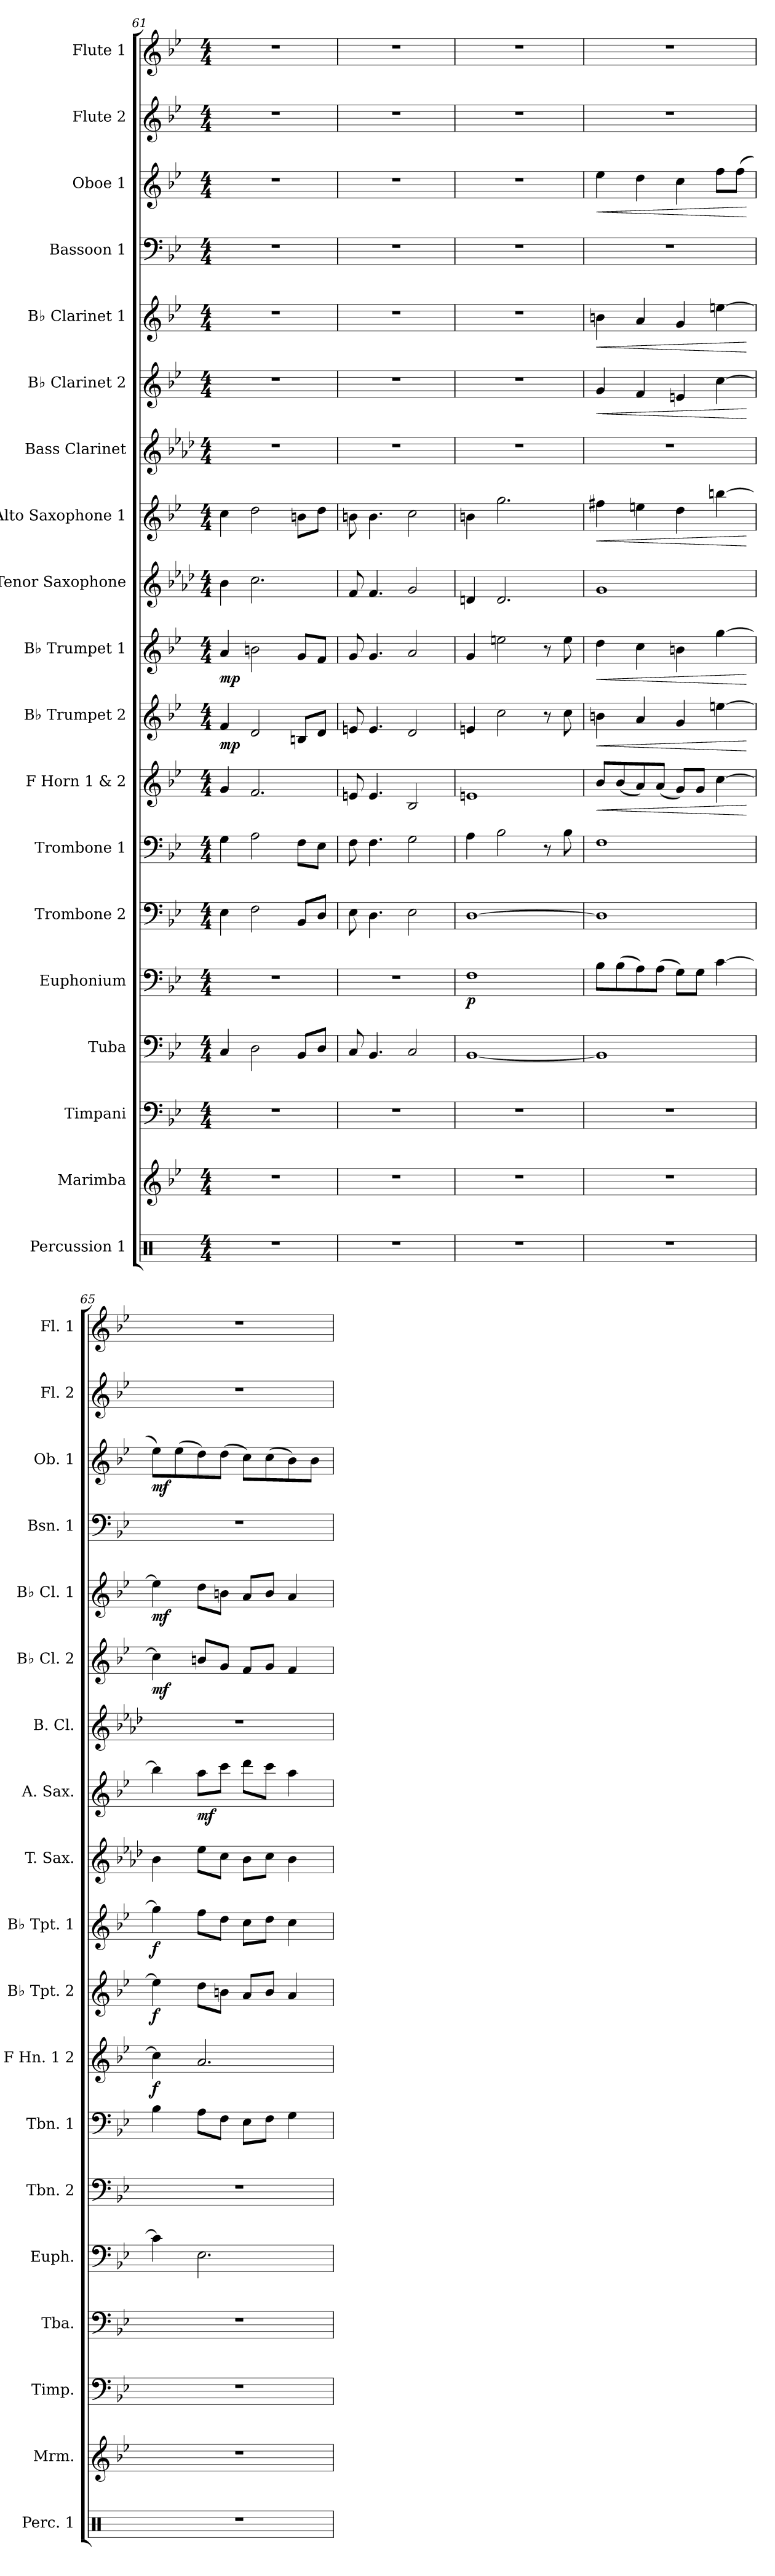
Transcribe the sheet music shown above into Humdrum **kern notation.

**kern	**kern	**kern	**kern	**kern	**dynam	**kern	**kern	**kern	**dynam	**kern	**dynam	**kern	**dynam	**kern	**kern	**dynam	**kern	**kern	**dynam	**kern	**dynam	**kern	**kern	**dynam	**kern	**kern
*part19	*part18	*part17	*part16	*part15	*part15	*part14	*part13	*part12	*part12	*part11	*part11	*part10	*part10	*part9	*part8	*part8	*part7	*part6	*part6	*part5	*part5	*part4	*part3	*part3	*part2	*part1
*staff19	*staff18	*staff17	*staff16	*staff15	*staff15	*staff14	*staff13	*staff12	*staff12	*staff11	*staff11	*staff10	*staff10	*staff9	*staff8	*staff8	*staff7	*staff6	*staff6	*staff5	*staff5	*staff4	*staff3	*staff3	*staff2	*staff1
*I"Percussion 1	*I"Marimba	*I"Timpani	*I"Tuba	*I"Euphonium	*	*I"Trombone 2	*I"Trombone 1	*I"F Horn 1 &amp; 2	*	*I"B♭ Trumpet 2	*	*I"B♭ Trumpet 1	*	*I"Tenor Saxophone	*I"Alto Saxophone 1	*	*I"Bass Clarinet	*I"B♭ Clarinet 2	*	*I"B♭ Clarinet 1	*	*I"Bassoon 1	*I"Oboe 1	*	*I"Flute 2	*I"Flute 1
*I'Perc. 1	*I'Mrm.	*I'Timp.	*I'Tba.	*I'Euph.	*	*I'Tbn. 2	*I'Tbn. 1	*I'F Hn. 1 2	*	*I'B♭ Tpt. 2	*	*I'B♭ Tpt. 1	*	*I'T. Sax.	*I'A. Sax.	*	*I'B. Cl.	*I'B♭ Cl. 2	*	*I'B♭ Cl. 1	*	*I'Bsn. 1	*I'Ob. 1	*	*I'Fl. 2	*I'Fl. 1
*clefX	*clefG2	*clefF4	*clefF4	*clefF4	*	*clefF4	*clefF4	*clefG2	*	*clefG2	*	*clefG2	*	*clefG2	*clefG2	*	*clefG2	*clefG2	*	*clefG2	*	*clefF4	*clefG2	*	*clefG2	*clefG2
*	*	*	*	*	*	*	*	*ITrd4c7	*	*ITrd1c2	*	*ITrd1c2	*	*ITrd8c14	*ITrd5c9	*	*ITrd8c14	*ITrd1c2	*	*ITrd1c2	*	*	*	*	*	*
*k[]	*k[b-e-]	*k[b-e-]	*k[b-e-]	*k[b-e-]	*	*k[b-e-]	*k[b-e-]	*k[b-e-a-]	*	*k[b-e-a-d-]	*	*k[b-e-a-d-]	*	*k[b-e-a-d-]	*k[b-e-a-d-g-]	*	*k[b-e-a-d-]	*k[b-e-a-d-]	*	*k[b-e-a-d-]	*	*k[b-e-]	*k[b-e-]	*	*k[b-e-]	*k[b-e-]
*M4/4	*M4/4	*M4/4	*M4/4	*M4/4	*	*M4/4	*M4/4	*M4/4	*	*M4/4	*	*M4/4	*	*M4/4	*M4/4	*	*M4/4	*M4/4	*	*M4/4	*	*M4/4	*M4/4	*	*M4/4	*M4/4
=61	=61	=61	=61	=61	=61	=61	=61	=61	=61	=61	=61	=61	=61	=61	=61	=61	=61	=61	=61	=61	=61	=61	=61	=61	=61	=61
!	!	!	!	!	!	!	!	!	!	!	!LO:DY:b	!	!LO:DY:b	!	!	!	!	!	!	!	!	!	!	!	!	!
1r	1r	1r	4C/	1r	.	4E-\	4G\	4c/	.	4e-/	mp	4g/	mp	4B-\	4e-\	.	1r	1r	.	1r	.	1r	1r	.	1r	1r
.	.	.	2D\	.	.	2F\	2A\	2.B-/	.	2c/	.	2an\	.	2.c\	2f\	.	.	.	.	.	.	.	.	.	.	.
.	.	.	8BB-/L	.	.	8BB-/L	8F\L	.	.	8An/L	.	8f/L	.	.	8dn\L	.	.	.	.	.	.	.	.	.	.	.
.	.	.	8D/J	.	.	8D/J	8E-\J	.	.	8c/J	.	8e-/J	.	.	8f\J	.	.	.	.	.	.	.	.	.	.	.
=62	=62	=62	=62	=62	=62	=62	=62	=62	=62	=62	=62	=62	=62	=62	=62	=62	=62	=62	=62	=62	=62	=62	=62	=62	=62	=62
1r	1r	1r	8C/	1r	.	8E-\	8F\	8An/	.	8dn/	.	8f/	.	8F/	8dn\	.	1r	1r	.	1r	.	1r	1r	.	1r	1r
.	.	.	4.BB-/	.	.	4.D\	4.F\	4.A/	.	4.d/	.	4.f/	.	4.F/	4.d\	.	.	.	.	.	.	.	.	.	.	.
.	.	.	2C/	.	.	2E-\	2G\	2E-/	.	2c/	.	2g/	.	2G/	2e-\	.	.	.	.	.	.	.	.	.	.	.
=63	=63	=63	=63	=63	=63	=63	=63	=63	=63	=63	=63	=63	=63	=63	=63	=63	=63	=63	=63	=63	=63	=63	=63	=63	=63	=63
!	!	!	!	!	!LO:DY:b	!	!	!	!	!	!	!	!	!	!	!	!	!	!	!	!	!	!	!	!	!
1r	1r	1r	[1BB-	1F	p	[1D	4A\	1An	.	4dn/	.	4f/	.	4Dn/	4dn\	.	1r	1r	.	1r	.	1r	1r	.	1r	1r
.	.	.	.	.	.	.	2B-\	.	.	2b-\	.	2ddn\	.	2.D/	2.b-\	.	.	.	.	.	.	.	.	.	.	.
.	.	.	.	.	.	.	8r	.	.	8r	.	8r	.	.	.	.	.	.	.	.	.	.	.	.	.	.
.	.	.	.	.	.	.	8B-\	.	.	8b-\	.	8dd\	.	.	.	.	.	.	.	.	.	.	.	.	.	.
=64	=64	=64	=64	=64	=64	=64	=64	=64	=64	=64	=64	=64	=64	=64	=64	=64	=64	=64	=64	=64	=64	=64	=64	=64	=64	=64
!	!	!	!	!	!	!	!	!	!LO:HP:b	!	!LO:HP:b	!	!LO:HP:b	!	!	!LO:HP:b	!	!	!LO:HP:b	!	!LO:HP:b	!	!	!LO:HP:b	!	!
1r	1r	1r	1BB-]	8B-\L	.	1D]	1F	8e-/L	<	4an\	<	4cc\	<	1G	4an\	<	1r	4f/	<	4an\	<	1r	4ee-\	<	1r	1r
.	.	.	.	(8B-\	.	.	.	(8e-/	.	.	.	.	.	.	.	.	.	.	.	.	.	.	.	.	.	.
.	.	.	.	8A\)	.	.	.	8d/)	.	4g/	.	4b-\	.	.	4gn\	.	.	4e-/	.	4g/	.	.	4dd\	.	.	.
.	.	.	.	(8A\J	.	.	.	(8d/J	.	.	.	.	.	.	.	.	.	.	.	.	.	.	.	.	.	.
.	.	.	.	8G\L)	.	.	.	8c/L)	.	4f/	.	4an\	.	.	4f\	.	.	4dn/	.	4f/	.	.	4cc\	.	.	.
.	.	.	.	8G\J	.	.	.	8c/J	.	.	.	.	.	.	.	.	.	.	.	.	.	.	.	.	.	.
.	.	.	.	[4c\	.	.	.	[4f\	.	[4ddn\	.	[4ff\	.	.	[4ddn\	.	.	[4b-\	.	[4ddn\	.	.	8ff\L	.	.	.
.	.	.	.	.	.	.	.	.	.	.	.	.	.	.	.	.	.	.	.	.	.	.	(8ff\J	.	.	.
.	.	.	.	.	.	.	.	.	[	.	[	.	[	.	.	[	.	.	[	.	[	.	.	[	.	.
=65	=65	=65	=65	=65	=65	=65	=65	=65	=65	=65	=65	=65	=65	=65	=65	=65	=65	=65	=65	=65	=65	=65	=65	=65	=65	=65
!	!	!	!	!	!	!	!	!	!LO:DY:b	!	!LO:DY:b	!	!LO:DY:b	!	!	!	!	!	!LO:DY:b	!	!LO:DY:b	!	!	!LO:DY:b	!	!
1r	1r	1r	1r	4c\]	.	1r	4B-\	4f\]	f	4dd\]	f	4ff\]	f	4B-\	4dd\]	.	1r	4b-\]	mf	4dd\]	mf	1r	8ee-\L)	mf	1r	1r
.	.	.	.	.	.	.	.	.	.	.	.	.	.	.	.	.	.	.	.	.	.	.	(8ee-\	.	.	.
!	!	!	!	!	!	!	!	!	!	!	!	!	!	!	!	!LO:DY:b	!	!	!	!	!	!	!	!	!	!
.	.	.	.	2.E-\	.	.	8A\L	2.d/	.	8cc\L	.	8ee-\L	.	8e-\L	8cc\L	mf	.	8an/L	.	8cc\L	.	.	8dd\)	.	.	.
.	.	.	.	.	.	.	8F\J	.	.	8an\J	.	8cc\J	.	8c\J	8ee-\J	.	.	8f/J	.	8an\J	.	.	(8dd\J	.	.	.
.	.	.	.	.	.	.	8E-\L	.	.	8g/L	.	8b-\L	.	8B-\L	8ff\L	.	.	8e-/L	.	8g/L	.	.	8cc\L)	.	.	.
.	.	.	.	.	.	.	8F\J	.	.	8a/J	.	8cc\J	.	8c\J	8ee-\J	.	.	8f/J	.	8a/J	.	.	(8cc\	.	.	.
.	.	.	.	.	.	.	4G\	.	.	4g/	.	4b-\	.	4B-\	4cc\	.	.	4e-/	.	4g/	.	.	8b-\)	.	.	.
.	.	.	.	.	.	.	.	.	.	.	.	.	.	.	.	.	.	.	.	.	.	.	8b-\J	.	.	.
=	=	=	=	=	=	=	=	=	=	=	=	=	=	=	=	=	=	=	=	=	=	=	=	=	=	=
*-	*-	*-	*-	*-	*-	*-	*-	*-	*-	*-	*-	*-	*-	*-	*-	*-	*-	*-	*-	*-	*-	*-	*-	*-	*-	*-
